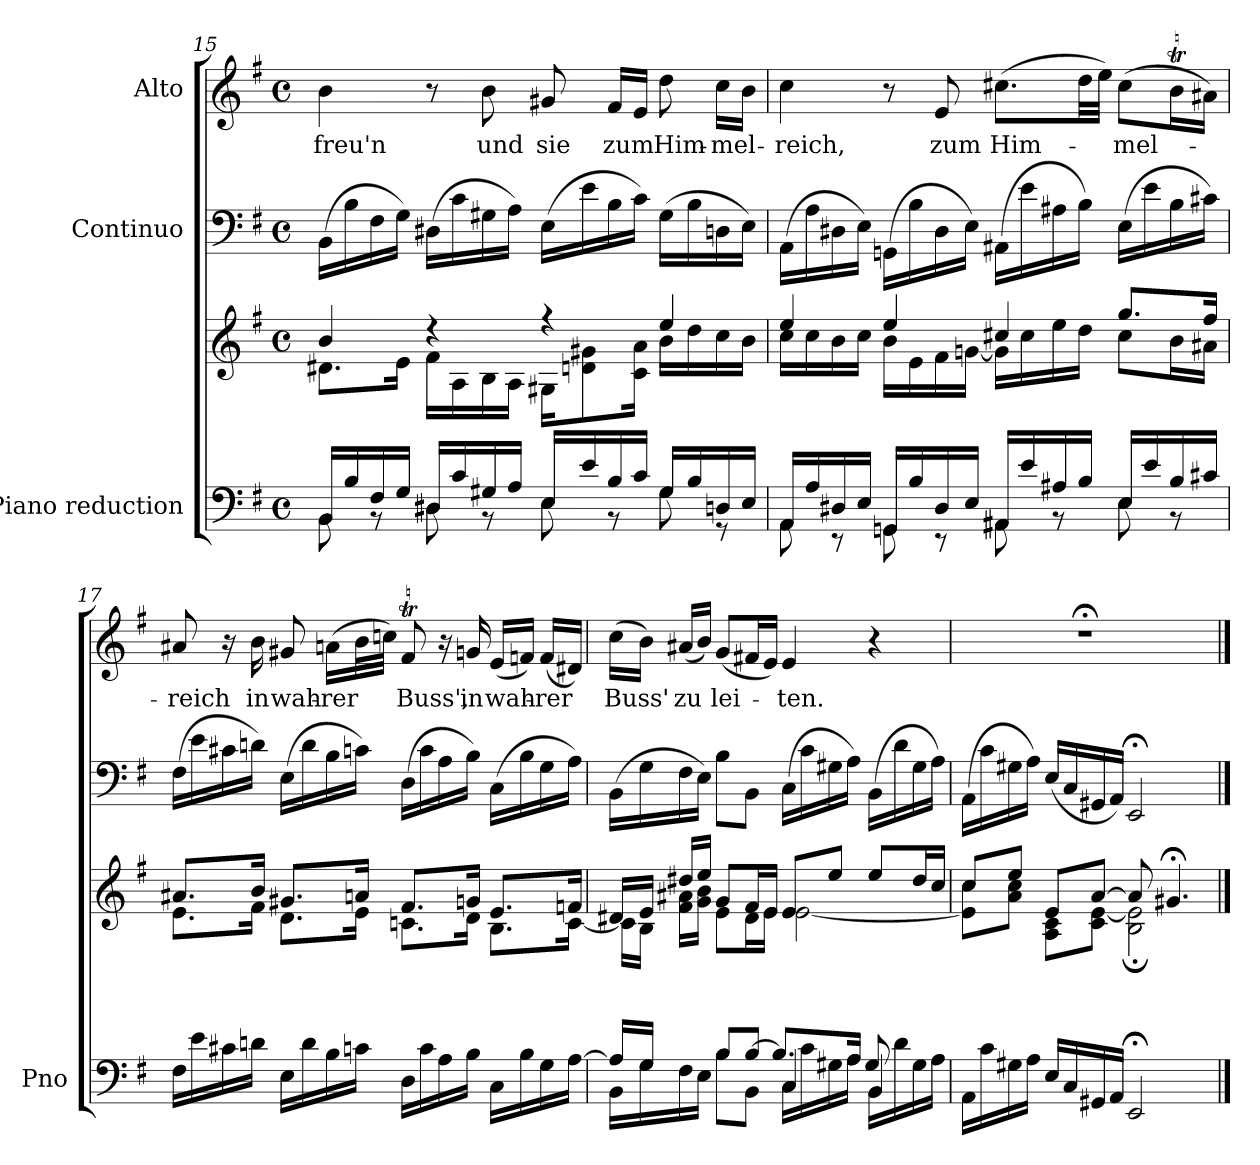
**kern	**kern	**kern	**kern	**text
*part3	*part3	*part2	*part1	*part1
*staff4	*staff3	*staff2	*staff1	*staff1
*I"Piano reduction	*	*I"Continuo	*I"Alto	*
*I'Pno	*	*	*	*
!!LO:LB:g=z
*clefF4	*clefG2	*clefF4	*clefG2	*
*k[f#]	*k[f#]	*k[f#]	*k[f#]	*
*M4/4	*M4/4	*M4/4	*M4/4	*
*met(c)	*met(c)	*met(c)	*met(c)	*
=15	=15	=15	=15	=15
*^	*^	*	*	*
!	!	!	!	!	!	!LO:LY:b
16BB/LL	8BB\	4b/	8.d#X\L	(>16BB\LL	4b\	-freu'n
16B/	.	.	.	16B\	.	.
16F#/	8r	.	.	16F#\	.	.
16G/JJ	.	.	16e\Jk	16G\JJ)	.	.
16D#X/LL	8D#\	4r	16f#\LL	(>16D#X\LL	8r	.
16c/	.	.	16A\	16c\	.	.
!	!	!	!	!	!	!LO:LY:b
16G#X/	8r	.	16B\	16G#X\	8b\	und
16A/JJ	.	.	16A\JJ	16A\JJ)	.	.
!	!	!	!	!	!	!LO:LY:b
16E/LL	8E\	4r	16G#X\KL	(>16E\LL	8g#X/	sie
16e/	.	.	8dn\ 8g#X\	16e\	.	.
!	!	!	!	!	!	!LO:LY:b
16B/	8r	.	.	16B\	16f#/LL	zum
16c/JJ	.	.	16c\ 16a\Jk	16c\JJ)	16e/JJ	.
!	!	!	!	!	!	!LO:LY:b
16G#/LL	8G#\	4ee/	16b\LL	(>16G#\LL	8dd\	Him-
16B/	.	.	16dd\	16B\	.	.
!	!	!	!	!	!	!LO:LY:b
16Dn/	8r	.	16cc\	16Dn\	16cc\LL	-mel-
16E/JJ	.	.	16b\JJ	16E\JJ)	16b\JJ	.
=16	=16	=16	=16	=16	=16	=16
!	!	!	!	!	!	!LO:LY:b
16AA/LL	8AA\	4ee/	16cc\LL	(>16AA\LL	4cc\	-reich,
16A/	.	.	16cc\	16A\	.	.
16D#X/	8r	.	16b\	16D#X\	.	.
16E/JJ	.	.	16cc\JJ	16E\JJ)	.	.
16GGn/LL	8GG\	4ee/	16b\LL	(>16GGn\LL	8r	.
16B/	.	.	16e\	16B\	.	.
!	!	!	!	!	!	!LO:LY:b
16D#/	8r	.	16f#\	16D#\	8e/	zum
16E/JJ	.	.	[16gn\JJ	16E\JJ)	.	.
!	!	!	!	!	!	!LO:LY:b
16AA#X/LL	8AA#\	4cc#X/	16g\LL]	(>16AA#X\LL	(>8.cc#X\L	Him-
16e/	.	.	16cc#\	16e\	.	.
16A#X/	8r	.	16ee\	16A#X\	.	.
16B/JJ	.	.	16dd\JJ	16B\JJ)	32dd\LL	.
.	.	.	.	.	32ee\JJJ)	.
!	!	!	!	!	!	!LO:LY:b
16E/LL	8E\	8.gg/L	8cc#\L	(>16E\LL	(>8cc#\L	-mel-
16e/	.	.	.	16e\	.	.
16B/	8r	.	16b\L	16B\	16bt\L	.
16c#X/JJ	.	16ff#/Jk	16a#X\JJ	16c#X\JJ)	16a#X\JJ)	.
*v	*v	*	*	*	*	*
!!LO:LB:g=z
=17	=17	=17	=17	=17	=17
!	!	!	!	!	!LO:LY:b
16F#\LL	8.a#X/L	8.e\L	(>16F#\LL	8a#X/	-reich
16e\	.	.	16e\	.	.
16c#X\	.	.	16c#X\	16r	.
!	!	!	!	!	!LO:LY:b
16dn\JJ	16b/Jk	16f#\Jk	16dn\JJ)	16b\	in
!	!	!	!	!	!LO:LY:b
16E\LL	8.g#X/L	8.d\L	(>16E\LL	8g#X/	wah-
16d\	.	.	16d\	.	.
!	!	!	!	!	!LO:LY:b
16B\	.	.	16B\	(>16an\LL	-rer
16cn\JJ	16an/Jk	16e\Jk	16cn\JJ)	32b\L	.
.	.	.	.	32ccn\JJJ)	.
!	!	!	!	!	!LO:LY:b
16D\LL	8.f#/L	8.cn\L	(>16D\LL	8f#t/	Buss',
16c\	.	.	16c\	.	.
16A\	.	.	16A\	16r	.
!	!	!	!	!	!LO:LY:b
16B\JJ	16gn/Jk	16d\Jk	16B\JJ)	16gn/	in
!	!	!	!	!	!LO:LY:b
16C\LL	8.e/L	8.B\L	(>16C\LL	(<16e/LL	wah-
16B\	.	.	16B\	16fn/JJ)	.
!	!	!	!	!	!LO:LY:b
16G\	.	.	16G\	(<16f/LL	-rer
[16A\JJ	16fn/Jk	[16c\Jk	16A\JJ)	16d#X/JJ)	.
=18	=18	=18	=18	=18	=18
*^	*	*^	*	*	*
*	*^	*	*	*	*	*	*
!	!	!	!	!	!	!	!	!LO:LY:b
16A/LL]	16BB\LL	4ryy	16d#X/LL	16c\LL]	2..ryy	(>16BB\LL	(>16cc\LL	Buss'
16G/JJ	16G\	.	16e/JJ	16B\JJ	.	16G\	16b\JJ)	.
!	!	!	!	!	!	!	!	!LO:LY:b
8ryy	16F#\	.	16dd#X/LL	16f#\ 16a#X\LL	.	16F#\	(<16a#X/LL	zu
.	16E\JJ	.	16ee/JJ	16g\ 16b\JJ	.	16E\JJ)	16b/JJ)	.
!	!	!	!	!	!	!	!	!LO:LY:b
8B/L	8B\L	4ryy	8g/L	8e\L	.	8B\L	(<8g/L	lei-
[8B/J	8BB\J	.	16f#/L	16d#\L	.	8BB\J	16f#X/L	.
.	.	.	16e/JJ	16e\JJ	.	.	16e/JJ)	.
!	!	!	!	!	!	!	!	!LO:LY:b
4C/	16C\LL	8.B/L]	8e/L	[2e\	.	(>16C\LL	4e/	-ten.
.	16c\	.	.	.	.	16c\	.	.
.	16G#X\	.	8ee/J	.	.	16G#X\	.	.
.	16A\JJ	16A/Jk	.	.	.	16A\JJ)	.	.
4BB/	16BB\LL	8G#/L	8ee/L	.	.	(>16BB\LL	4r	.
.	16d\	.	.	.	.	16d\	.	.
.	16G#\	8ryy	16dd#/L	.	16b\L	16G#\	.	.
.	16A\JJ	.	16cc/JJ	.	16cc\JJ	16A\JJ)	.	.
*v	*v	*v	*	*	*	*	*	*
*	*	*v	*v	*	*	*
=19	=19	=19	=19	=19	=19
16AA\LL	8cc/L	8e\] 8cc\L	(>16AA\LL	1r;<	.
16c\	.	.	16c\	.	.
16G#X\	8ee/J	8a\ 8cc\J	16G#X\	.	.
16A\JJ	.	.	16A\JJ)	.	.
16E/LL	8e/L	8A\ 8c\L	(<16E/LL	.	.
16C/	.	.	16C/	.	.
16GG#X/	[8a/J	8c\ [8e\J	16GG#X/	.	.
16AA/JJ	.	.	16AA/JJ)	.	.
2EE;/	8a/]	2B\; 2e\];	2EE;</	.	.
.	4.g#X;</	.	.	.	.
*	*v	*v	*	*	*
==	==	==	==	==
*-	*-	*-	*-	*-
